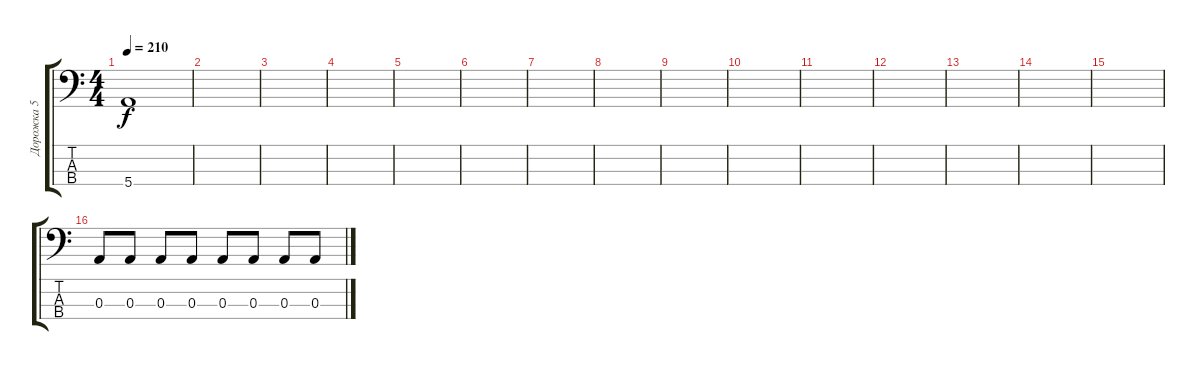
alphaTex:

\track ("Дорожка 5" "Дорожка 5") {instrument synthbass1}
\staff {score tabs}
\tuning (G2 D2 A1 E1) {hide}
\ts (4 4)
\tempo 210
\clef f4
\ks c
5.4.1{dy f} |
|
|
|
|
|
|
|
|
|
|
|
|
|
|
0.3.8 0.3.8 0.3.8 0.3.8 0.3.8 0.3.8 0.3.8 0.3.8
